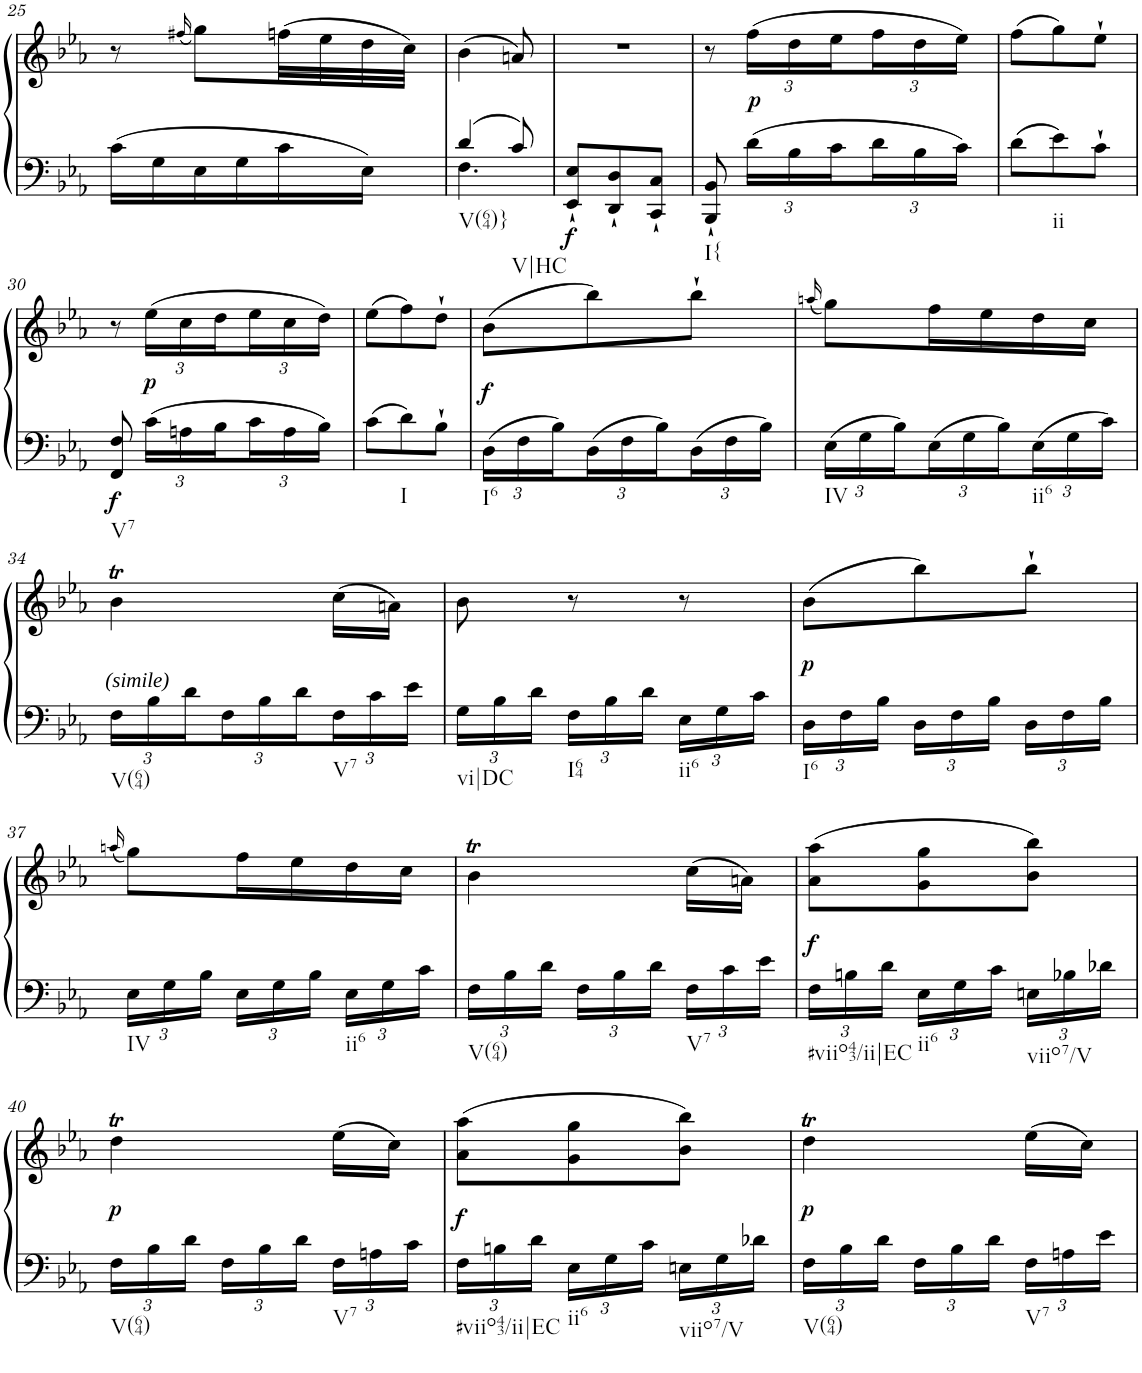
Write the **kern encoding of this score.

**kern	**kern	**dynam
*part1	*part1	*part1
*staff2	*staff1	*staff1/2
*I"Klavier linke Hand	*	*
!!LO:PB:g=z
*clefF4	*clefG2	*
*k[b-e-a-]	*k[b-e-a-]	*
*M3/8	*M3/8	*
=25	=25	=25
16c\LL	8r	.
16G\	.	.
.	(16qff#X/	.
16E-\	8gg\L)	.
16G\	.	.
16c\	(32ffn\LL	.
.	32ee-\	.
16E-\JJ	32dd\	.
.	32cc\JJJ)	.
=26	=26	=26
*^	*	*
!LO:TX:b:t=V(64)}	!	!	!
4d/	4.F\	(4b-\	.
!LO:TX:b:t=V|HC	!	!	!
8c/	.	8an/)	.
*v	*v	*	*
=27	=27	=27
!	!	!LO:DY:b=2
8EE-/` 8E-/`L	4.r	f
8DD/` 8D/`	.	.
8CC/` 8C/`J	.	.
=28	=28	=28
!LO:TX:b:t=I{	!	!
8BBB-/` 8BB-/`	8r	.
*Xbrackettup	*Xbrackettup	*
!	!	!LO:DY:b
24d\LL	(24ff\LL	p
24B-\	24dd\	.
24c\	24ee-\	.
24d\	24ff\	.
24B-\	24dd\	.
24c\JJ	24ee-\JJ)	.
=29	=29	=29
8d\L	(8ff\L	.
!LO:TX:b:t=ii	!	!
8e-\	8gg\)	.
8c`\J	8ee-`\J	.
!!LO:LB:g=z
=30	=30	=30
!LO:TX:b:t=V7	!	!
!	!	!LO:DY:b=2
8FF/ 8F/	8r	f
!	!	!LO:DY:b
24c\LL	(24ee-\LL	p
24An\	24cc\	.
24B-\	24dd\	.
24c\	24ee-\	.
24A\	24cc\	.
24B-\JJ	24dd\JJ)	.
=31	=31	=31
8c\L	(8ee-\L	.
!LO:TX:b:t=I	!	!
8d\	8ff\)	.
8B-`\J	8dd`\J	.
=32	=32	=32
!LO:TX:b:t=I6	!	!
!	!	!LO:DY:b
24D\LL	(8b-\L	f
24F\	.	.
24B-\	.	.
24D\	8bb-\)	.
24F\	.	.
24B-\	.	.
24D\	8bb-`\J	.
24F\	.	.
24B-\JJ	.	.
=33	=33	=33
.	(16qaan/	.
!LO:TX:b:t=IV	!	!
24E-\LL	8gg\L)	.
24G\	.	.
24B-\	.	.
24E-\	16ff\L	.
24G\	.	.
.	16ee-\	.
24B-\	.	.
!LO:TX:b:t=ii6	!	!
24E-\	16dd\	.
24G\	.	.
.	16cc\JJ	.
24c\JJ	.	.
!!LO:LB:g=z
=34	=34	=34
!LO:TX:a:i:t=(simile)	!	!
!LO:TX:b:t=V(64)	!	!
24F\LL	4b-T\	.
24B-\	.	.
24d\	.	.
24F\	.	.
24B-\	.	.
24d\	.	.
!LO:TX:b:t=V7	!	!
24F\	(16cc\LL	.
24c\	.	.
.	16an\JJ)	.
24e-\JJ	.	.
=35	=35	=35
!LO:TX:b:t=vi|DC	!	!
24G\LL	8b-\	.
24B-\	.	.
24d\JJ	.	.
!LO:TX:b:t=I64	!	!
24F\LL	8r	.
24B-\	.	.
24d\JJ	.	.
!LO:TX:b:t=ii6	!	!
24E-\LL	8r	.
24G\	.	.
24c\JJ	.	.
=36	=36	=36
!LO:TX:b:t=I6	!	!
!	!	!LO:DY:b
24D\LL	(8b-\L	p
24F\	.	.
24B-\JJ	.	.
24D\LL	8bb-\)	.
24F\	.	.
24B-\JJ	.	.
24D\LL	8bb-`\J	.
24F\	.	.
24B-\JJ	.	.
!!LO:LB:g=z
=37	=37	=37
.	(16qaan/	.
!LO:TX:b:t=IV	!	!
24E-\LL	8gg\L)	.
24G\	.	.
24B-\JJ	.	.
24E-\LL	16ff\L	.
24G\	.	.
.	16ee-\	.
24B-\JJ	.	.
!LO:TX:b:t=ii6	!	!
24E-\LL	16dd\	.
24G\	.	.
.	16cc\JJ	.
24c\JJ	.	.
=38	=38	=38
!LO:TX:b:t=V(64)	!	!
24F\LL	4b-T\	.
24B-\	.	.
24d\JJ	.	.
24F\LL	.	.
24B-\	.	.
24d\JJ	.	.
!LO:TX:b:t=V7	!	!
24F\LL	(16cc\LL	.
24c\	.	.
.	16an\JJ)	.
24e-\JJ	.	.
=39	=39	=39
!LO:TX:b:t=#viio43/ii|EC	!	!
!	!	!LO:DY:b
24F\LL	(8a-\ 8aa-\L	f
24Bn\	.	.
24d\JJ	.	.
!LO:TX:b:t=ii6	!	!
24E-\LL	8g\ 8gg\	.
24G\	.	.
24c\JJ	.	.
!LO:TX:b:t=viio7/V	!	!
24En\LL	8b-\ 8bb-\J)	.
24B-X\	.	.
24d-X\JJ	.	.
!!LO:LB:g=z
=40	=40	=40
!LO:TX:b:t=V(64)	!	!
!	!	!LO:DY:b
24F\LL	4ddt\	p
24B-\	.	.
24d\JJ	.	.
24F\LL	.	.
24B-\	.	.
24d\JJ	.	.
!LO:TX:b:t=V7	!	!
24F\LL	(16ee-\LL	.
24An\	.	.
.	16cc\JJ)	.
24c\JJ	.	.
=41	=41	=41
!LO:TX:b:t=#viio43/ii|EC	!	!
!	!	!LO:DY:b
24F\LL	(8a-\ 8aa-\L	f
24Bn\	.	.
24d\JJ	.	.
!LO:TX:b:t=ii6	!	!
24E-\LL	8g\ 8gg\	.
24G\	.	.
24c\JJ	.	.
!LO:TX:b:t=viio7/V	!	!
24En\LL	8b-\ 8bb-\J)	.
24G\	.	.
24d-X\JJ	.	.
=42	=42	=42
!LO:TX:b:t=V(64)	!	!
!	!	!LO:DY:b
24F\LL	4ddt\	p
24B-\	.	.
24d\JJ	.	.
24F\LL	.	.
24B-\	.	.
24d\JJ	.	.
!LO:TX:b:t=V7	!	!
24F\LL	(16ee-\LL	.
24An\	.	.
.	16cc\JJ)	.
24e-\JJ	.	.
=	=	=
*-	*-	*-
